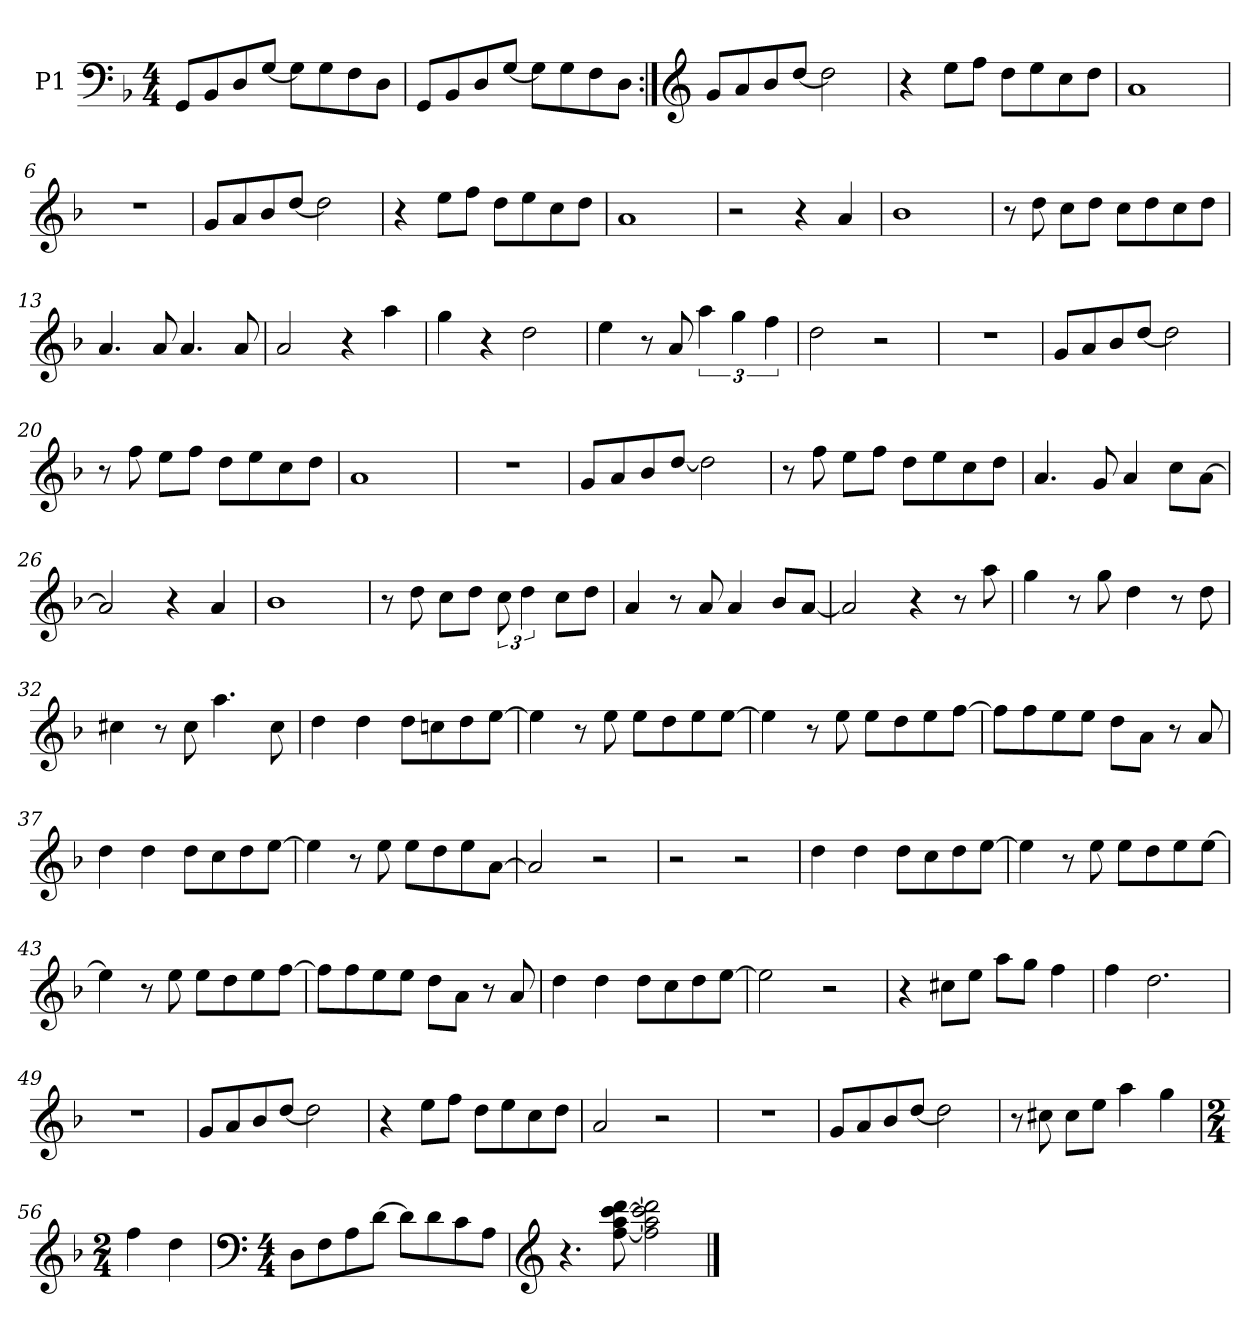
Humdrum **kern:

**kern
*part1
*staff1
*I"P1
*clefF4
*k[b-]
*d:
*M4/4
*MM104
=1
8GG/L
8BB-/
8D/
[<8G/J
8G\L]
8G\
8F\
8D\J
=2
8GG/L
8BB-/
8D/
[<8G/J
8G\L]
8G\
8F\
8D\J
=3:|!
*clefG2
8g/L
8a/
8b-/
[<8dd/J
2dd\]
=4
4r
8ee\L
8ff\J
8dd\L
8ee\
8cc\
8dd\J
=5
1a
!!LO:LB:g=z
=6
1r
=7
8g/L
8a/
8b-/
[<8dd/J
2dd\]
=8
4r
8ee\L
8ff\J
8dd\L
8ee\
8cc\
8dd\J
=9
1a
=10
2r
4r
4a/
=11
1b-
=12
8r
8dd\
8cc\L
8dd\J
8cc\L
8dd\
8cc\
8dd\J
!!LO:LB:g=z
=13
4.a/
8a/
4.a/
8a/
=14
2a/
4r
4aa\
=15
4gg\
4r
2dd\
=16
4ee\
8r
8a/
6aa\
6gg\
6ff\
=17
2dd\
2r
=18
1r
=19
8g/L
8a/
8b-/
[<8dd/J
2dd\]
!!LO:LB:g=z
=20
8r
8ff\
8ee\L
8ff\J
8dd\L
8ee\
8cc\
8dd\J
=21
1a
=22
1r
=23
8g/L
8a/
8b-/
[<8dd/J
2dd\]
=24
8r
8ff\
8ee\L
8ff\J
8dd\L
8ee\
8cc\
8dd\J
=25
4.a/
8g/
4a/
8cc\L
[>8a\J
!!LO:LB:g=z
=26
2a/]
4r
4a/
=27
1b-
=28
8r
8dd\
8cc\L
8dd\J
12cc\
6dd\
8cc\L
8dd\J
=29
4a/
8r
8a/
4a/
8b-/L
[<8a/J
=30
2a/]
4r
8r
8aa\
=31
4gg\
8r
8gg\
4dd\
8r
8dd\
!!LO:LB:g=z
=32
4cc#X\
8r
8cc#\
4.aa\
8cc#\
=33
4dd\
4dd\
8dd\L
8ccn\
8dd\
[>8ee\J
=34
4ee\]
8r
8ee\
8ee\L
8dd\
8ee\
[>8ee\J
=35
4ee\]
8r
8ee\
8ee\L
8dd\
8ee\
[>8ff\J
=36
8ff\L]
8ff\
8ee\
8ee\J
8dd\L
8a\J
8r
8a/
!!LO:LB:g=z
=37
4dd\
4dd\
8dd\L
8cc\
8dd\
[>8ee\J
=38
4ee\]
8r
8ee\
8ee\L
8dd\
8ee\
[>8a\J
=39
2a/]
2r
=40
2r
2r
=41
4dd\
4dd\
8dd\L
8cc\
8dd\
[>8ee\J
!!LO:LB:g=z
=42
4ee\]
8r
8ee\
8ee\L
8dd\
8ee\
[>8ee\J
=43
4ee\]
8r
8ee\
8ee\L
8dd\
8ee\
[>8ff\J
=44
8ff\L]
8ff\
8ee\
8ee\J
8dd\L
8a\J
8r
8a/
=45
4dd\
4dd\
8dd\L
8cc\
8dd\
[>8ee\J
=46
2ee\]
2r
!!LO:LB:g=z
=47
4r
8cc#X\L
8ee\J
8aa\L
8gg\J
4ff\
=48
4ff\
2.dd\
=49
1r
=50
8g/L
8a/
8b-/
[<8dd/J
2dd\]
=51
4r
8ee\L
8ff\J
8dd\L
8ee\
8cc\
8dd\J
=52
2a/
2r
=53
1r
!!LO:LB:g=z
=54
8g/L
8a/
8b-/
[<8dd/J
2dd\]
=55
8r
8cc#X\
8cc#\L
8ee\J
4aa\
4gg\
=56
*M2/4
4ff\
4dd\
=57
*clefF4
*M4/4
8D\L
8F\
8A\
[>8d\J
8d\L]
8d\
8c\
8A\J
=58
*clefG2
4.r
[<8ff\ [<8aa\ [<8ccc\ [>8ddd\
2ff\] 2aa\] 2ccc\] 2ddd\]
==
*-
